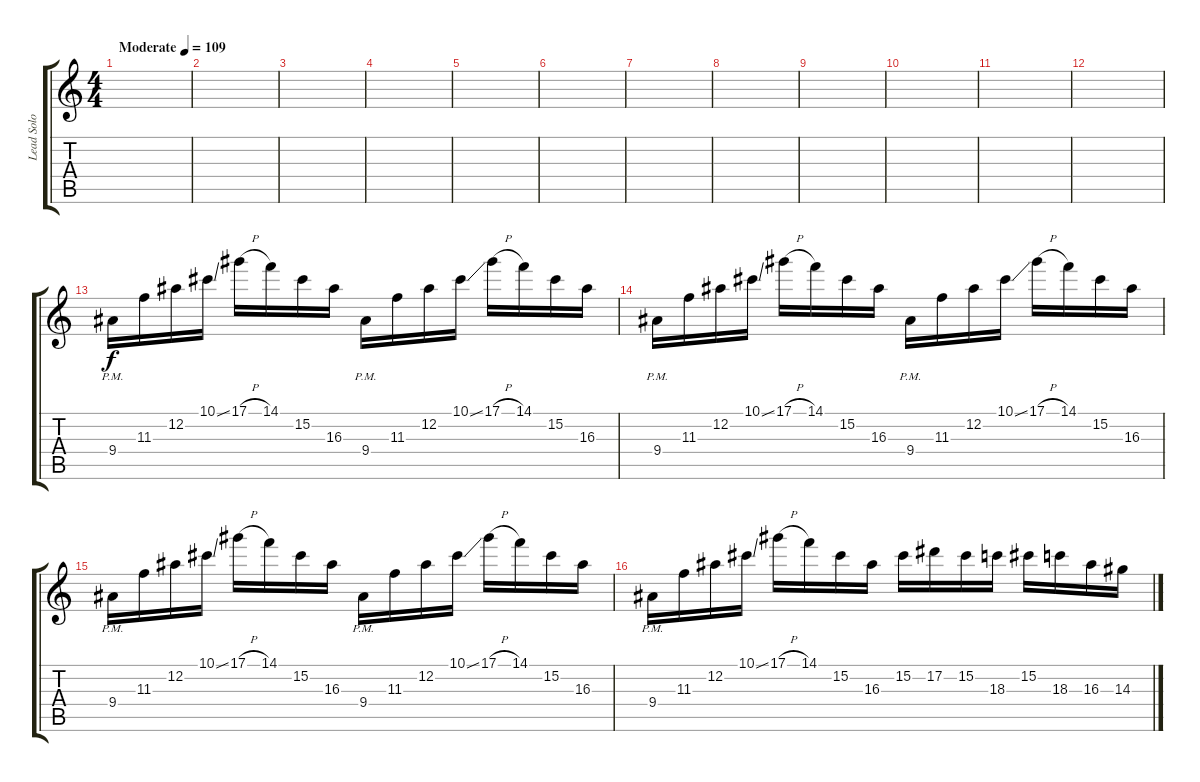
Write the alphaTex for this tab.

\track ("Lead Solo" "Lead Solo") {instrument distortionguitar}
\staff {score tabs}
\tuning (Eb4 Bb3 Gb3 Db3 Ab2 Eb2) {hide}
\ts (4 4)
\tempo (109 "Moderate")
\clef g2
\ks c
|
|
|
|
|
|
|
|
|
|
|
|
9.4{pm}.16 11.3.16 12.2.16 10.1{ss}.16 17.1{h}.16 14.1.16 15.2.16 16.3.16 9.4{pm}.16 11.3.16 12.2.16 10.1{ss}.16 17.1{h}.16 14.1.16 15.2.16 16.3.16 |
9.4{pm}.16 11.3.16 12.2.16 10.1{ss}.16 17.1{h}.16 14.1.16 15.2.16 16.3.16 9.4{pm}.16 11.3.16 12.2.16 10.1{ss}.16 17.1{h}.16 14.1.16 15.2.16 16.3.16 |
9.4{pm}.16 11.3.16 12.2.16 10.1{ss}.16 17.1{h}.16 14.1.16 15.2.16 16.3.16 9.4{pm}.16 11.3.16 12.2.16 10.1{ss}.16 17.1{h}.16 14.1.16 15.2.16 16.3.16 |
9.4{pm}.16 11.3.16 12.2.16 10.1{ss}.16 17.1{h}.16 14.1.16 15.2.16 16.3.16 15.2.16 17.2.16 15.2.16 18.3.16 15.2.16 18.3.16 16.3.16 14.3.16
